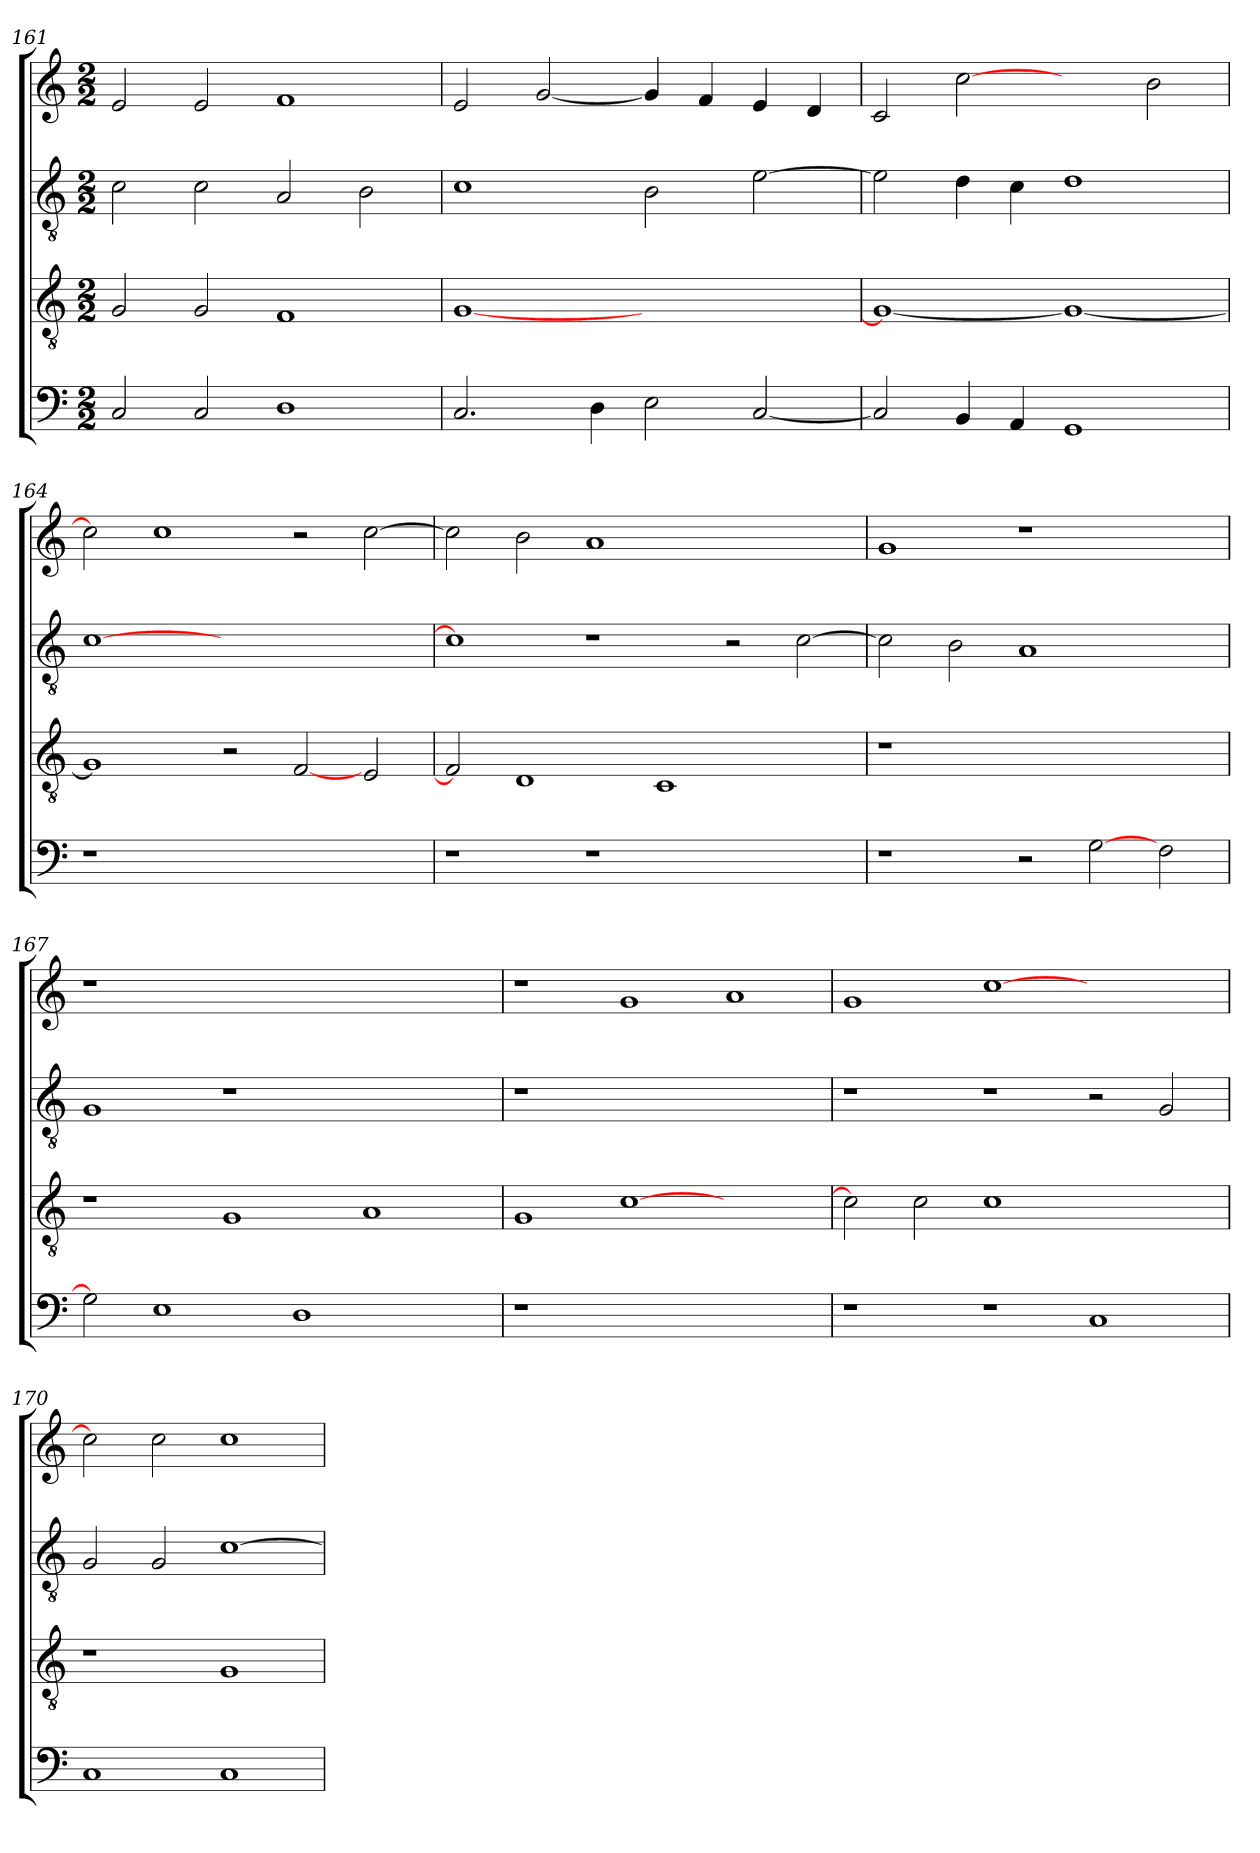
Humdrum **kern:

**kern	**kern	**kern	**kern
*part4	*part3	*part2	*part1
*staff4	*staff3	*staff2	*staff1
*clefF4	*clefGv2	*clefGv2	*clefG2
*k[]	*k[]	*k[]	*k[]
*M2/2	*M2/2	*M2/2	*M2/2
=161	=161	=161	=161
2C/	2G/	2c\	2e/
2C/	2G/	2c\	2e/
1D	1F	2A/	1f
.	.	2B\	.
=162	=162	=162	=162
2.C/	[1G	1c	2e/
.	.	.	[2g/
4D\	.	.	.
2E\	1ryy	2B\	4g/]
.	.	.	4f/
[2C/	.	[2e\	4e/
.	.	.	4d/
=163	=163	=163	=163
2C/]	1G_	2e\]	2c/
4BB/	.	4d\	[2cc
4AA/	.	4c\	.
1GG	1G_	1d	2ryy
.	.	.	2b\
=164	=164	=164	=164
1r	1G]	[1c	2cc]
.	.	.	1cc
1.ryy	2r	1.ryy	.
.	[2F	.	2r
.	2E/	.	[2cc\
=165	=165	=165	=165
1r	2F]	1c]	2cc\]
.	1D	.	2b\
1r	.	1r	1a
.	1C	.	.
1ryy	.	2r	1ryy
.	2ryy	[2c\	.
=166	=166	=166	=166
1r	1r	2c\]	1g
.	.	2B\	.
2r	1.ryy	1A	1r
[2G	.	.	.
2F\	.	2ryy	2ryy
=167	=167	=167	=167
2G]	1r	1G	1r
1E	.	.	.
.	1G	1r	0ryy
1D	.	.	.
.	1A	1ryy	.
2ryy	.	.	.
=168	=168	=168	=168
1r	1G	1r	1r
0ryy	[1c	0ryy	1g
.	1ryy	.	1a
=169	=169	=169	=169
1r	2c\]	1r	1g
.	2c\	.	.
1r	1c	1r	[1cc
1C	1ryy	2r	1ryy
.	.	2G/	.
=170	=170	=170	=170
1C	1r	2G/	2cc\]
.	.	2G/	2cc\
1C	1G	[1c	1cc
=	=	=	=
*-	*-	*-	*-
